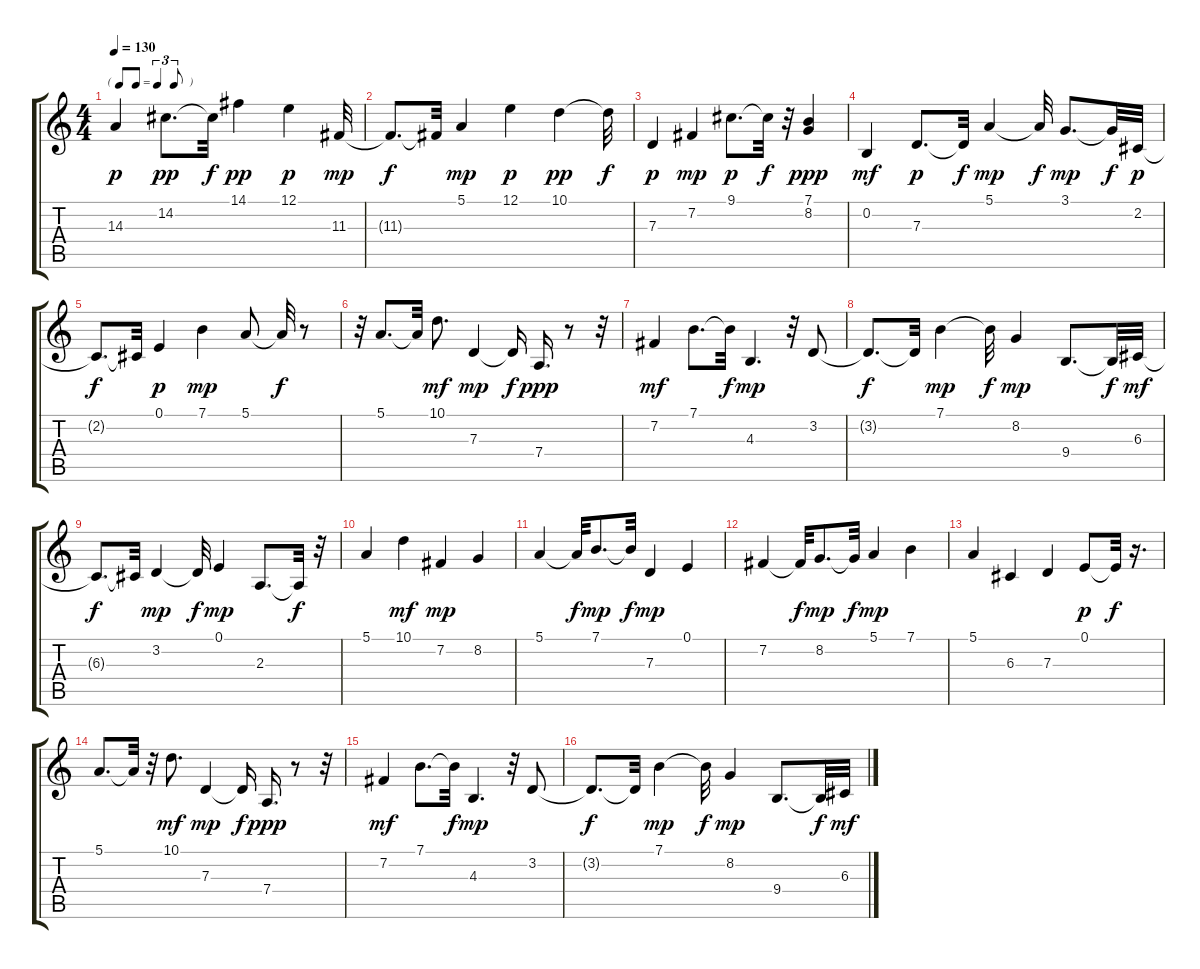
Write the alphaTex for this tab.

\track "" {instrument violin}
\staff {score tabs}
\tuning (E4 B3 G3 D3 A2 E2) {hide}
\ts (4 4)
\tf triplet8th
\tempo 130
\clef g2
\ks c
14.3.4{dy p} 14.2.8{d dy pp} 14.2{t}.32{dy f} 14.1.4{dy pp} 12.1.4{dy p} 11.3.32{dy mp} |
11.3{t}.8{d dy f} 11.3{t}.32 5.1.4{dy mp} 12.1.4{dy p} 10.1.4{dy pp} 10.1{t}.32{dy f} |
7.3.4{dy p} 7.2.4{dy mp} 9.1.8{d dy p} 9.1{t}.32{dy f} r.32 (7.1 8.2).4{dy ppp} |
0.2.4{dy mf} 7.3.8{d dy p} 7.3{t}.32{dy f} 5.1.4{dy mp} 5.1{t}.32{dy f} 3.1.8{d dy mp} 3.1{t}.32{dy f} 2.2.32{dy p} |
2.2{t}.8{d dy f} 2.2{t}.32 0.1.4{dy p} 7.1.4{dy mp} 5.1.8 5.1{t}.32{dy f} r.8 |
r.32 5.1.8{d} 5.1{t}.32 10.1.8{d dy mf} 7.3.4{dy mp} 7.3{t}.16{dy f} 7.4.16{d dy ppp} r.8 r.32 |
7.2.4{dy mf} 7.1.8{d} 7.1{t}.32{dy f} 4.3.4{d dy mp} r.32 3.2.8 |
3.2{t}.8{d dy f} 3.2{t}.32 7.1.4{dy mp} 7.1{t}.32{dy f} 8.2.4{dy mp} 9.4.8{d} 9.4{t}.32{dy f} 6.3.32{dy mf} |
6.3{t}.8{d dy f} 6.3{t}.32 3.2.4{dy mp} 3.2{t}.32{dy f} 0.1.4{dy mp} 2.3.8{d} 2.3{t}.32{dy f} r.32 |
5.1.4 10.1.4{dy mf} 7.2.4{dy mp} 8.2.4 |
5.1.4 5.1{t}.32{dy f} 7.1.8{d dy mp} 7.1{t}.32{dy f} 7.3.4{dy mp} 0.1.4 |
7.2.4 7.2{t}.32{dy f} 8.2.8{d dy mp} 8.2{t}.32{dy f} 5.1.4{dy mp} 7.1.4 |
5.1.4 6.3.4 7.3.4 0.1.8{dy p} 0.1{t}.32{dy f} r.16{d} |
5.1.8{d} 5.1{t}.32 r.32 10.1.8{d dy mf} 7.3.4{dy mp} 7.3{t}.16{dy f} 7.4.16{d dy ppp} r.8 r.32 |
7.2.4{dy mf} 7.1.8{d} 7.1{t}.32{dy f} 4.3.4{d dy mp} r.32 3.2.8 |
3.2{t}.8{d dy f} 3.2{t}.32 7.1.4{dy mp} 7.1{t}.32{dy f} 8.2.4{dy mp} 9.4.8{d} 9.4{t}.32{dy f} 6.3.32{dy mf}
